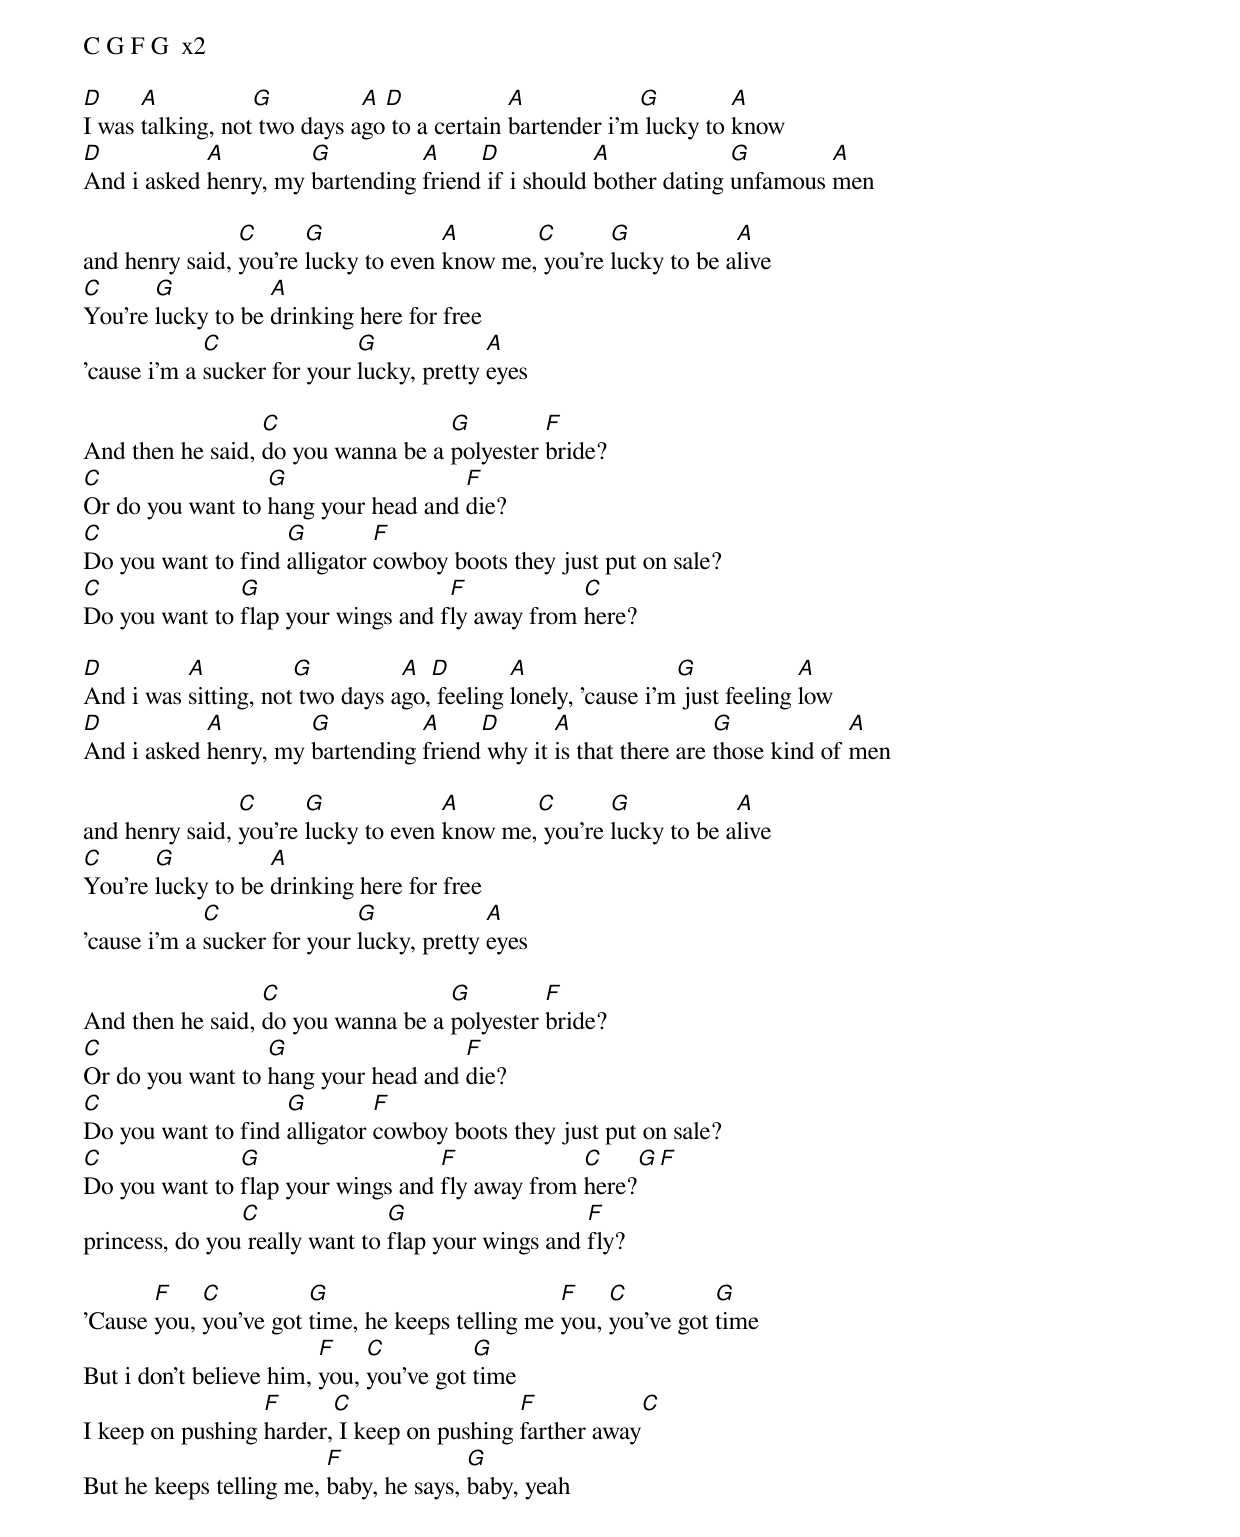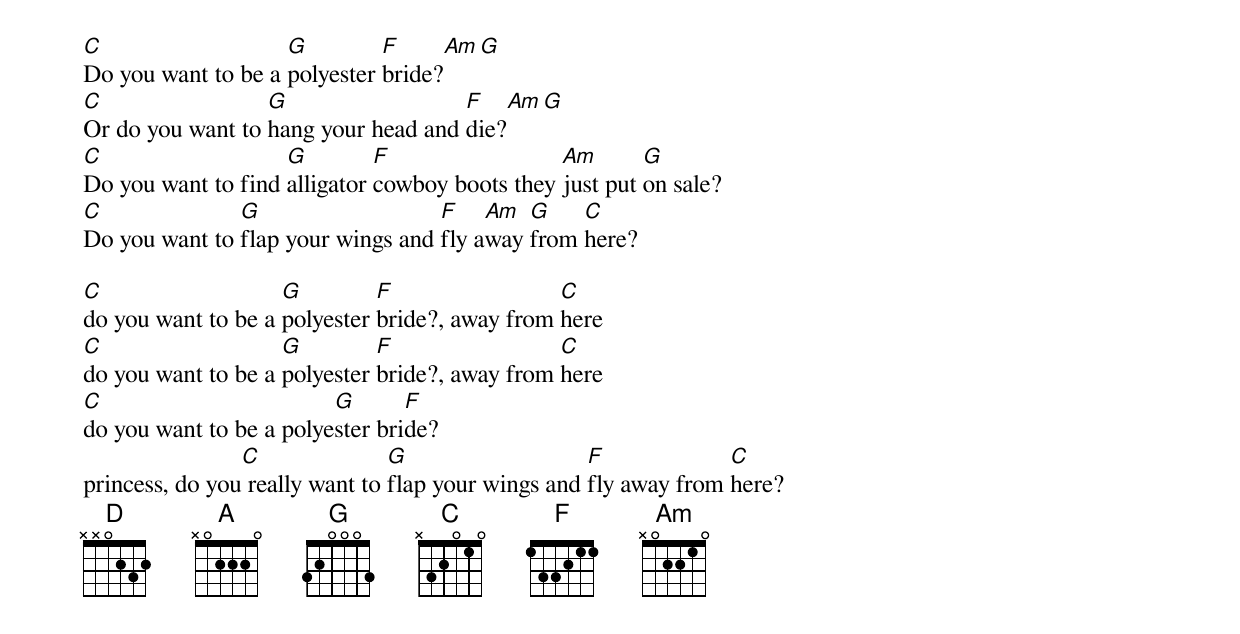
C G F G  x2

D     A           G          A D             A            G         A
I was talking, not two days ago to a certain bartender i'm lucky to know
D           A         G          A     D            A             G        A
And i asked henry, my bartending friend if i should bother dating unfamous men

                C      G             A       C       G            A
and henry said, you're lucky to even know me, you're lucky to be alive
C      G           A
You're lucky to be drinking here for free
             C               G             A
'cause i'm a sucker for your lucky, pretty eyes

                  C                 G         F
And then he said, do you wanna be a polyester bride?
C                 G                  F
Or do you want to hang your head and die?
C                   G         F
Do you want to find alligator cowboy boots they just put on sale?
C              G                    F            C
Do you want to flap your wings and fly away from here?

D         A           G          A  D        A                 G             A
And i was sitting, not two days ago, feeling lonely, 'cause i'm just feeling low
D           A         G          A     D       A                 G             A
And i asked henry, my bartending friend why it is that there are those kind of men

                C      G             A       C       G            A
and henry said, you're lucky to even know me, you're lucky to be alive
C      G           A
You're lucky to be drinking here for free
             C               G             A
'cause i'm a sucker for your lucky, pretty eyes

                  C                 G         F
And then he said, do you wanna be a polyester bride?
C                 G                  F
Or do you want to hang your head and die?
C                   G         F
Do you want to find alligator cowboy boots they just put on sale?
C              G                   F             C     G  F
Do you want to flap your wings and fly away from here?
                C               G                   F
princess, do you really want to flap your wings and fly?

       F    C          G                         F    C          G
'Cause you, you've got time, he keeps telling me you, you've got time
                         F    C          G
But i don't believe him, you, you've got time
                  F      C                  F           C
I keep on pushing harder, I keep on pushing farther away
                         F              G
But he keeps telling me, baby, he says, baby, yeah

C                   G         F      Am  G
Do you want to be a polyester bride?
C                 G                  F    Am  G
Or do you want to hang your head and die?
C                   G         F                 Am       G
Do you want to find alligator cowboy boots they just put on sale?
C              G                   F    Am  G    C
Do you want to flap your wings and fly away from here?

C                   G         F                 C
do you want to be a polyester bride?, away from here
C                   G         F                 C
do you want to be a polyester bride?, away from here
C                        G       F
do you want to be a polyester bride?
                C               G                   F             C
princess, do you really want to flap your wings and fly away from here?
